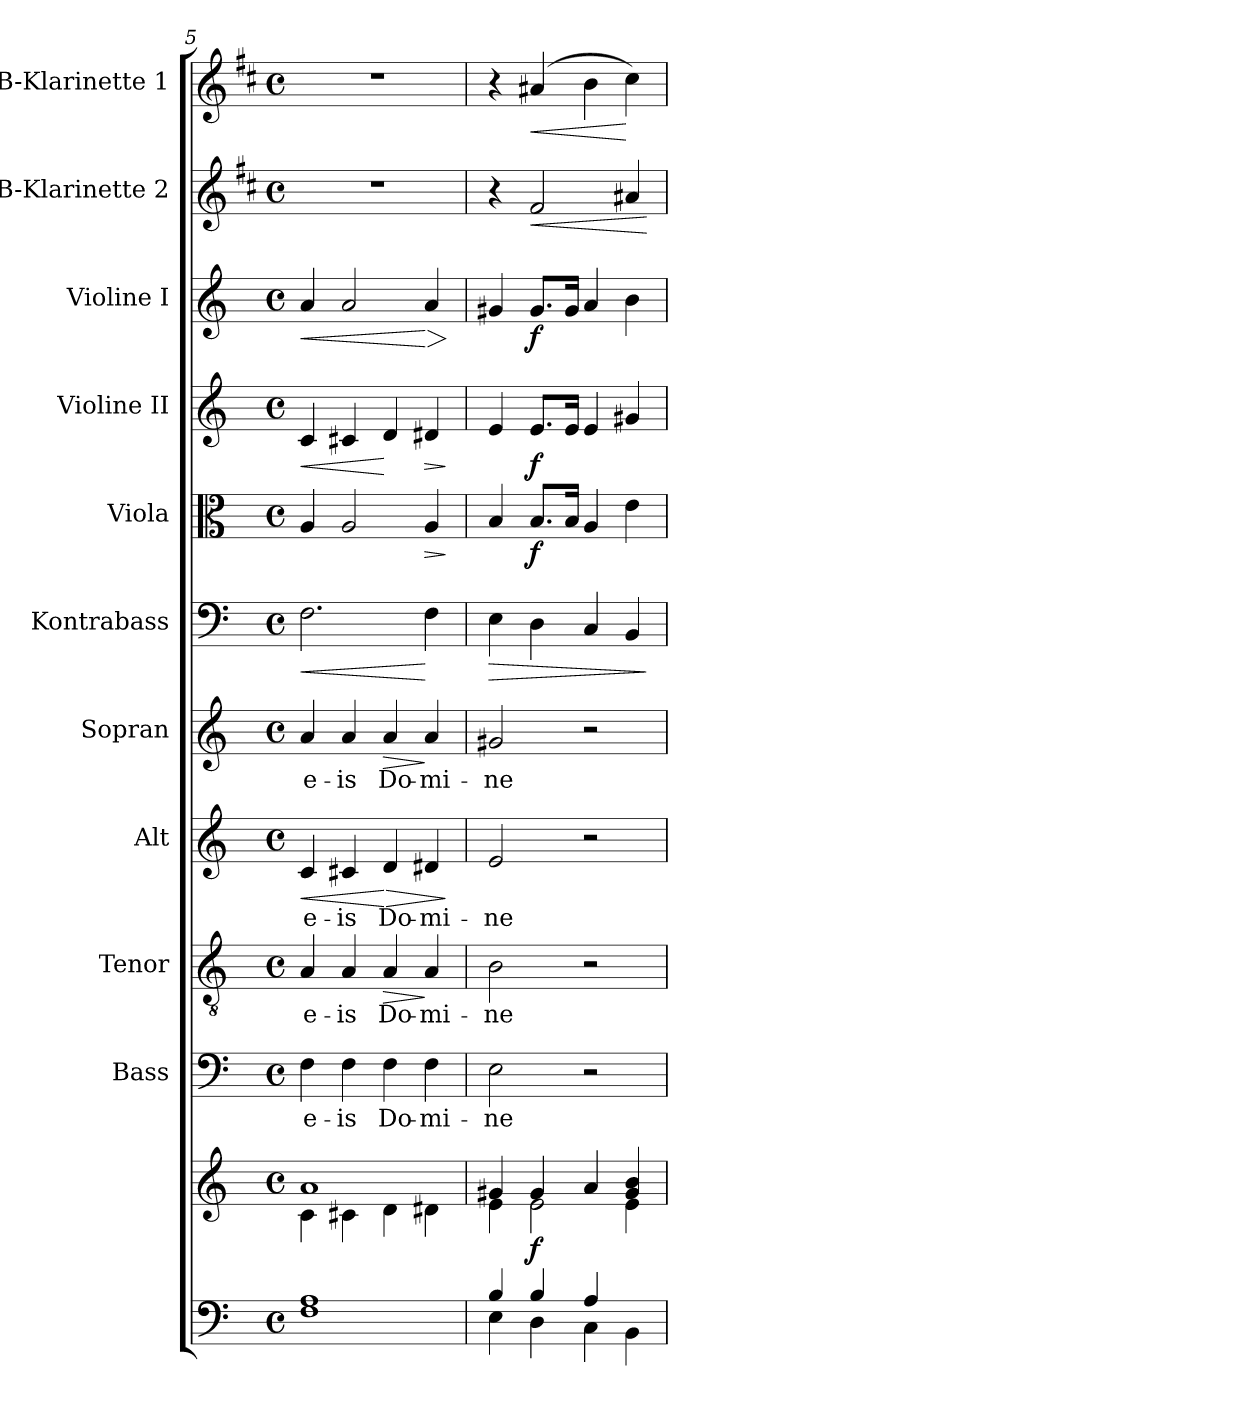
**kern	**kern	**dynam	**kern	**text	**kern	**text	**dynam	**kern	**text	**dynam	**kern	**text	**dynam	**kern	**dynam	**kern	**dynam	**kern	**dynam	**kern	**dynam	**kern	**dynam	**kern	**dynam
*part11	*part11	*part11	*part10	*part10	*part9	*part9	*part9	*part8	*part8	*part8	*part7	*part7	*part7	*part6	*part6	*part5	*part5	*part4	*part4	*part3	*part3	*part2	*part2	*part1	*part1
*staff12	*staff11	*staff11/12	*staff10	*staff10	*staff9	*staff9	*staff9	*staff8	*staff8	*staff8	*staff7	*staff7	*staff7	*staff6	*staff6	*staff5	*staff5	*staff4	*staff4	*staff3	*staff3	*staff2	*staff2	*staff1	*staff1
*	*	*	*I"Bass	*	*I"Tenor	*	*	*I"Alt	*	*	*I"Sopran	*	*	*I"Kontrabass	*	*I"Viola	*	*I"Violine II	*	*I"Violine I	*	*I"B-Klarinette 2	*	*I"B-Klarinette 1	*
*	*	*	*I'B.	*	*I'T.	*	*	*I'A.	*	*	*I'S.	*	*	*I'Kb.	*	*I'Vla.	*	*I'Vl. II	*	*I'Vl. I	*	*I'B Kl. 2	*	*I'B Kl. 1	*
*clefF4	*clefG2	*	*clefF4	*	*clefGv2	*	*	*clefG2	*	*	*clefG2	*	*	*clefF4	*	*clefC3	*	*clefG2	*	*clefG2	*	*clefG2	*	*clefG2	*
*	*	*	*	*	*	*	*	*	*	*	*	*	*	*ITrd7c12	*	*	*	*	*	*	*	*ITrd1c2	*	*ITrd1c2	*
*k[]	*k[]	*	*k[]	*	*k[]	*	*	*k[]	*	*	*k[]	*	*	*k[]	*	*k[]	*	*k[]	*	*k[]	*	*k[]	*	*k[]	*
*C:	*C:	*	*C:	*	*C:	*	*	*C:	*	*	*C:	*	*	*C:	*	*C:	*	*C:	*	*C:	*	*C:	*	*C:	*
*M4/4	*M4/4	*	*M4/4	*	*M4/4	*	*	*M4/4	*	*	*M4/4	*	*	*M4/4	*	*M4/4	*	*M4/4	*	*M4/4	*	*M4/4	*	*M4/4	*
*met(c)	*met(c)	*	*met(c)	*	*met(c)	*	*	*met(c)	*	*	*met(c)	*	*	*met(c)	*	*met(c)	*	*met(c)	*	*met(c)	*	*met(c)	*	*met(c)	*
=5	=5	=5	=5	=5	=5	=5	=5	=5	=5	=5	=5	=5	=5	=5	=5	=5	=5	=5	=5	=5	=5	=5	=5	=5	=5
*^	*^	*	*	*	*	*	*	*	*	*	*	*	*	*	*	*	*	*	*	*	*	*	*	*	*
!	!	!	!	!	!	!LO:LY:b	!	!LO:LY:b	!	!	!LO:LY:b	!LO:HP:b	!	!LO:LY:b	!	!	!LO:HP:b	!	!	!	!LO:HP:b	!	!LO:HP:b	!	!	!	!
1A	1F	1a	4c\	.	4F\	e-	4A/	e-	.	4c/	e-	<	4a/	e-	.	2.FF\	<	4A/	.	4c/	<	4a/	<	1r	.	1r	.
!	!	!	!	!	!	!LO:LY:b	!	!LO:LY:b	!	!	!LO:LY:b	!	!	!LO:LY:b	!	!	!	!	!	!	!	!	!	!	!	!	!
.	.	.	4c#X\	.	4F\	-is	4A/	-is	.	4c#X/	-is	.	4a/	-is	.	.	.	2A/	.	4c#X/	.	2a/	.	.	.	.	.
!	!	!	!	!	!	!LO:LY:b	!	!LO:LY:b	!LO:HP:b	!	!LO:LY:b	!LO:HP:n=1:b	!	!LO:LY:b	!LO:HP:b	!	!	!	!	!	!	!	!	!	!	!	!
.	.	.	4d\	.	4F\	Do-	4A/	Do-	>	4d/	Do-	[ >	4a/	Do-	>	.	.	.	.	4d/	[	.	.	.	.	.	.
!	!	!	!	!	!	!LO:LY:b	!	!LO:LY:b	!	!	!LO:LY:b	!	!	!LO:LY:b	!	!	!	!	!LO:HP:b	!	!LO:HP:b	!	!LO:HP:n=1:b	!	!	!	!
.	.	.	4d#X\	.	4F\	-mi-	4A/	-mi-	]	4d#X/	-mi-	.	4a/	-mi-	]	4FF\	[	4A/	>	4d#X/	>	4a/	[ >	.	.	.	.
*v	*v	*	*	*	*	*	*	*	*	*	*	*	*	*	*	*	*	*	*	*	*	*	*	*	*	*	*
*	*v	*v	*	*	*	*	*	*	*	*	*	*	*	*	*	*	*	*	*	*	*	*	*	*	*	*
.	.	.	.	.	.	.	.	.	.	]	.	.	.	.	.	.	]	.	]	.	]	.	.	.	.
=6	=6	=6	=6	=6	=6	=6	=6	=6	=6	=6	=6	=6	=6	=6	=6	=6	=6	=6	=6	=6	=6	=6	=6	=6	=6
*^	*^	*	*	*	*	*	*	*	*	*	*	*	*	*	*	*	*	*	*	*	*	*	*	*	*
!	!	!	!	!	!	!LO:LY:b	!	!LO:LY:b	!	!	!LO:LY:b	!	!	!LO:LY:b	!	!	!LO:HP:b	!	!	!	!	!	!	!	!	!	!
4B/	4E\	4g#X/	4e\	.	2E\	-ne	2B\	-ne	.	2e/	-ne	.	2g#X/	-ne	.	4EE\	>	4B/	.	4e/	.	4g#X/	.	4r	.	4r	.
!	!	!	!	!LO:DY:b	!	!	!	!	!	!	!	!	!	!	!	!	!	!	!LO:DY:b	!	!LO:DY:b	!	!LO:DY:b	!	!LO:HP:b	!	!LO:HP:b
4B/	4D\	4g#/	2e\	f	.	.	.	.	.	.	.	.	.	.	.	4DD\	.	8.B/L	f	8.e/L	f	8.g#/L	f	2e/	<	(4g#X/	<
.	.	.	.	.	.	.	.	.	.	.	.	.	.	.	.	.	.	16B/Jk	.	16e/Jk	.	16g#/Jk	.	.	.	.	.
4A/	4C\	4a/	.	.	2r	.	2r	.	.	2r	.	.	2r	.	.	4CC/	.	4A/	.	4e/	.	4a/	.	.	.	4a\	.
4ryy	4BB\	4g#/ 4b/	4e\	.	.	.	.	.	.	.	.	.	.	.	.	4BBB/	.	4e\	.	4g#X/	.	4b\	.	4g#X/	.	4b\)	[
*v	*v	*	*	*	*	*	*	*	*	*	*	*	*	*	*	*	*	*	*	*	*	*	*	*	*	*	*
*	*v	*v	*	*	*	*	*	*	*	*	*	*	*	*	*	*	*	*	*	*	*	*	*	*	*	*
.	.	.	.	.	.	.	.	.	.	.	.	.	.	.	]	.	.	.	.	.	.	.	[	.	.
=	=	=	=	=	=	=	=	=	=	=	=	=	=	=	=	=	=	=	=	=	=	=	=	=	=
*-	*-	*-	*-	*-	*-	*-	*-	*-	*-	*-	*-	*-	*-	*-	*-	*-	*-	*-	*-	*-	*-	*-	*-	*-	*-
